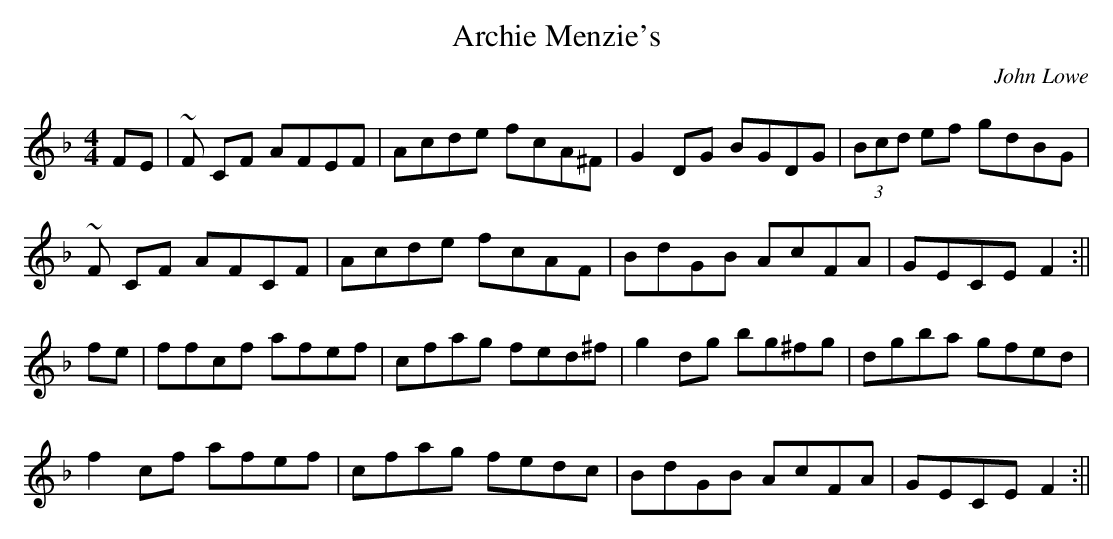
X:1
T:Archie Menzie's
C:John Lowe
M:4/4
L:1/8
K:F
FE|~F CF AFEF|Acde fcA^F|G2DG BGDG|(3Bcd ef gdBG|!
~F CF AFCF|Acde fcAF|BdGB AcFA|GECE F2:||!
fe|ffcf afef|cfag fed^f|g2 dg bg^fg|dgba gfed|!
f2 cf afef|cfag fedc|BdGB AcFA|GECE F2:||
